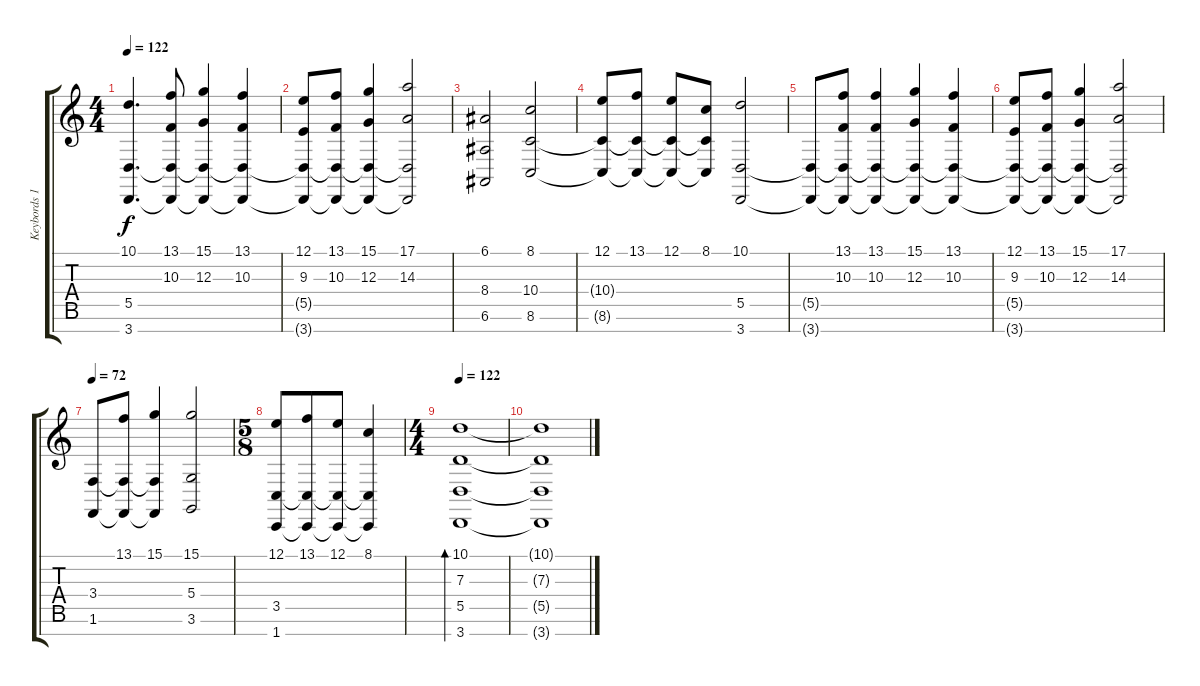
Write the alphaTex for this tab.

\track ("Keybords 1" "Keybords 1") {instrument brightacousticpiano}
\staff {score tabs}
\tuning (E4 B3 G3 D3 A2 E2 B1) {hide}
\ts (4 4)
\tempo 122
\clef g2
\ks c
(10.1{t} 5.5{t} 3.7{t}).4{d dy f} (13.1 10.3 5.5{t} 3.7{t}).8 (15.1 12.3 5.5{t} 3.7{t}).4 (13.1 10.3 5.5{t} 3.7{t}).4 |
(12.1 9.3 5.5{t} 3.7{t}).8 (13.1 10.3 5.5{t} 3.7{t}).8 (15.1 12.3 5.5{t} 3.7{t}).4 (17.1 14.3 5.5{t} 3.7{t}).2 |
(6.1 8.4 6.6).2 (8.1 10.4 8.6).2 |
(12.1 10.4{t} 8.6{t}).8 (13.1 10.4{t} 8.6{t}).8 (12.1 10.4{t} 8.6{t}).8 (8.1 10.4{t} 8.6{t}).8 (10.1 5.5 3.7).2 |
(5.5{t} 3.7{t}).8 (13.1 10.3 5.5{t} 3.7{t}).8 (13.1 10.3 5.5{t} 3.7{t}).4 (15.1 12.3 5.5{t} 3.7{t}).4 (13.1 10.3 5.5{t} 3.7{t}).4 |
(12.1 9.3 5.5{t} 3.7{t}).8 (13.1 10.3 5.5{t} 3.7{t}).8 (15.1 12.3 5.5{t} 3.7{t}).4 (17.1 14.3 5.5{t} 3.7{t}).2 |
\tempo 72
(3.4 1.6).8 (13.1 3.4{t} 1.6{t}).8 (15.1 3.4{t} 1.6{t}).4 (15.1 5.4 3.6).2 |
\ts (5 8)
(12.1 3.5 1.7).8 (13.1 3.5{t} 1.7{t}).8 (12.1 3.5{t} 1.7{t}).8 (8.1 3.5{t} 1.7{t}).4 |
\ts (4 4)
\tempo 122
(10.1 7.3 5.5 3.7).1{bd 120} |
(10.1{t} 7.3{t} 5.5{t} 3.7{t}).1
